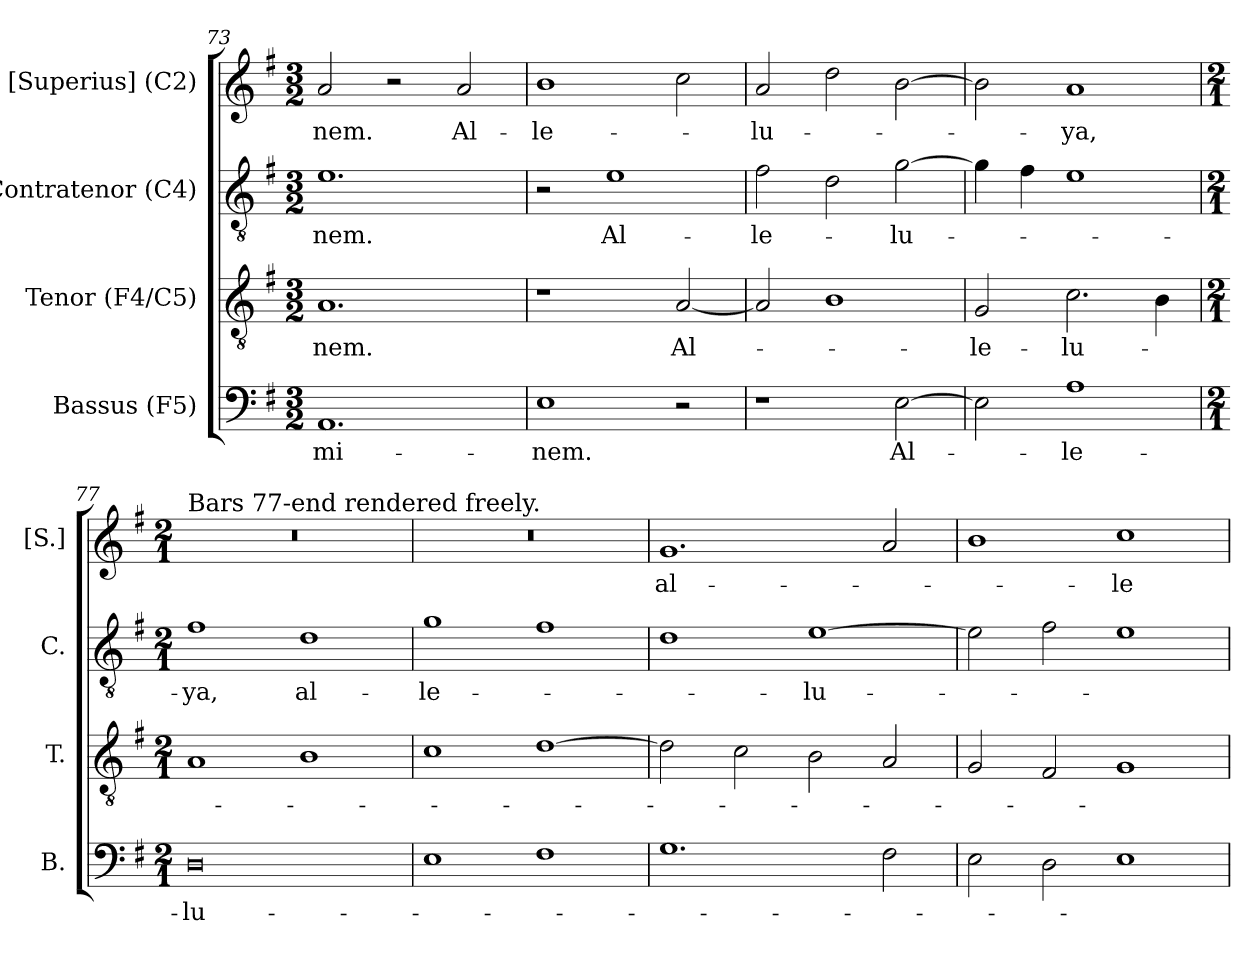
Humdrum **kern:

**kern	**text	**kern	**text	**kern	**text	**kern	**text
*part4	*part4	*part3	*part3	*part2	*part2	*part1	*part1
*staff4	*staff4	*staff3	*staff3	*staff2	*staff2	*staff1	*staff1
*I"Bassus (F5)	*	*I"Tenor (F4/C5)	*	*I"Contratenor (C4)	*	*I"[Superius] (C2)	*
*I'B.	*	*I'T.	*	*I'C.	*	*I'[S.]	*
*clefF4	*	*clefGv2	*	*clefGv2	*	*clefG2	*
*	*	*ITrd7c12	*	*ITrd7c12	*	*	*
*k[f#]	*	*k[f#]	*	*k[f#]	*	*k[f#]	*
*G:	*	*G:	*	*G:	*	*G:	*
*M3/2	*	*M3/2	*	*M3/2	*	*M3/2	*
=73	=73	=73	=73	=73	=73	=73	=73
!	!LO:LY:b:color=#000000	!	!	!	!	!	!
!	!	!	!LO:LY:b:color=#000000	!	!	!	!
!	!	!	!	!	!LO:LY:b:color=#000000	!	!
!	!	!	!	!	!	!	!LO:LY:b:color=#000000
1.AAi	-mi-	1.AAi	-nem.	1.Ei	-nem.	2ai/	-nem.
.	.	.	.	.	.	2r	.
!	!	!	!	!	!	!	!LO:LY:b:color=#000000
.	.	.	.	.	.	2ai/	Al-
=74	=74	=74	=74	=74	=74	=74	=74
!	!LO:LY:b:color=#000000	!	!	!	!	!	!
!	!	!	!	!	!	!	!LO:LY:b:color=#000000
1Ei	-nem.	1r	.	2r	.	1bi	-le-
!	!	!	!	!	!LO:LY:b:color=#000000	!	!
.	.	.	.	1Ei	Al-	.	.
!	!	!	!LO:LY:b:color=#000000	!	!	!	!
2r	.	[2AAi/	Al-	.	.	2cci\	.
!!LO:LB:g=z
=75	=75	=75	=75	=75	=75	=75	=75
!	!	!	!	!	!LO:LY:b:color=#000000	!	!
!	!	!	!	!	!	!	!LO:LY:b:color=#000000
1r	.	2AAi/]	.	2F#i\	-le-	2ai/	-lu-
.	.	1BBi	.	2Di\	.	2ddi\	.
!	!LO:LY:b:color=#000000	!	!	!	!	!	!
!	!	!	!	!	!LO:LY:b:color=#000000	!	!
[2Ei\	Al-	.	.	[2Gi\	-lu-	[2bi\	.
=76	=76	=76	=76	=76	=76	=76	=76
!	!	!	!LO:LY:b:color=#000000	!	!	!	!
2Ei\]	.	2GGi/	-le-	4Gi\]	.	2bi\]	.
.	.	.	.	4F#i\	.	.	.
!	!LO:LY:b:color=#000000	!	!	!	!	!	!
!	!	!	!LO:LY:b:color=#000000	!	!	!	!
!	!	!	!	!	!	!	!LO:LY:b:color=#000000
1Ai	-le-	2.Ci\	-lu-	1Ei	.	1ai	-ya,
.	.	4BBi\	.	.	.	.	.
=77	=77	=77	=77	=77	=77	=77	=77
*M2/1	*	*M2/1	*	*M2/1	*	*M2/1	*
!	!LO:LY:b:color=#000000	!	!	!	!	!	!
!	!	!	!	!	!	!LO:TX:a:t=Bars 77-end rendered freely.	!
!	!	!	!	!	!LO:LY:b:color=#000000	!LO:N:vis=1	!
0Di	-lu-	1AAi	.	1F#i	-ya,	0r	.
!	!	!	!	!	!LO:LY:b:color=#000000	!	!
.	.	1BBi	.	1Di	al-	.	.
=78	=78	=78	=78	=78	=78	=78	=78
!	!	!	!	!	!LO:LY:b:color=#000000	!LO:N:vis=1	!
1Ei	.	1Ci	.	1Gi	-le-	0r	.
1F#i	.	[1Di	.	1F#i	.	.	.
=79	=79	=79	=79	=79	=79	=79	=79
!	!	!	!	!	!	!	!LO:LY:b:color=#000000
1.Gi	.	2Di\]	.	1Di	.	1.gi	al-
.	.	2Ci\	.	.	.	.	.
!	!	!	!	!	!LO:LY:b:color=#000000	!	!
.	.	2BBi\	.	[1Ei	-lu-	.	.
2F#i\	.	2AAi/	.	.	.	2ai/	.
!!LO:LB:g=z
=80	=80	=80	=80	=80	=80	=80	=80
2Ei\	.	2GGi/	.	2Ei\]	.	1bi	.
2Di\	.	2FF#i/	.	2F#i\	.	.	.
!	!	!	!	!	!	!	!LO:LY:b:color=#000000
1Ei	.	1GGi	.	1Ei	.	1cci	-le-
=	=	=	=	=	=	=	=
*-	*-	*-	*-	*-	*-	*-	*-
